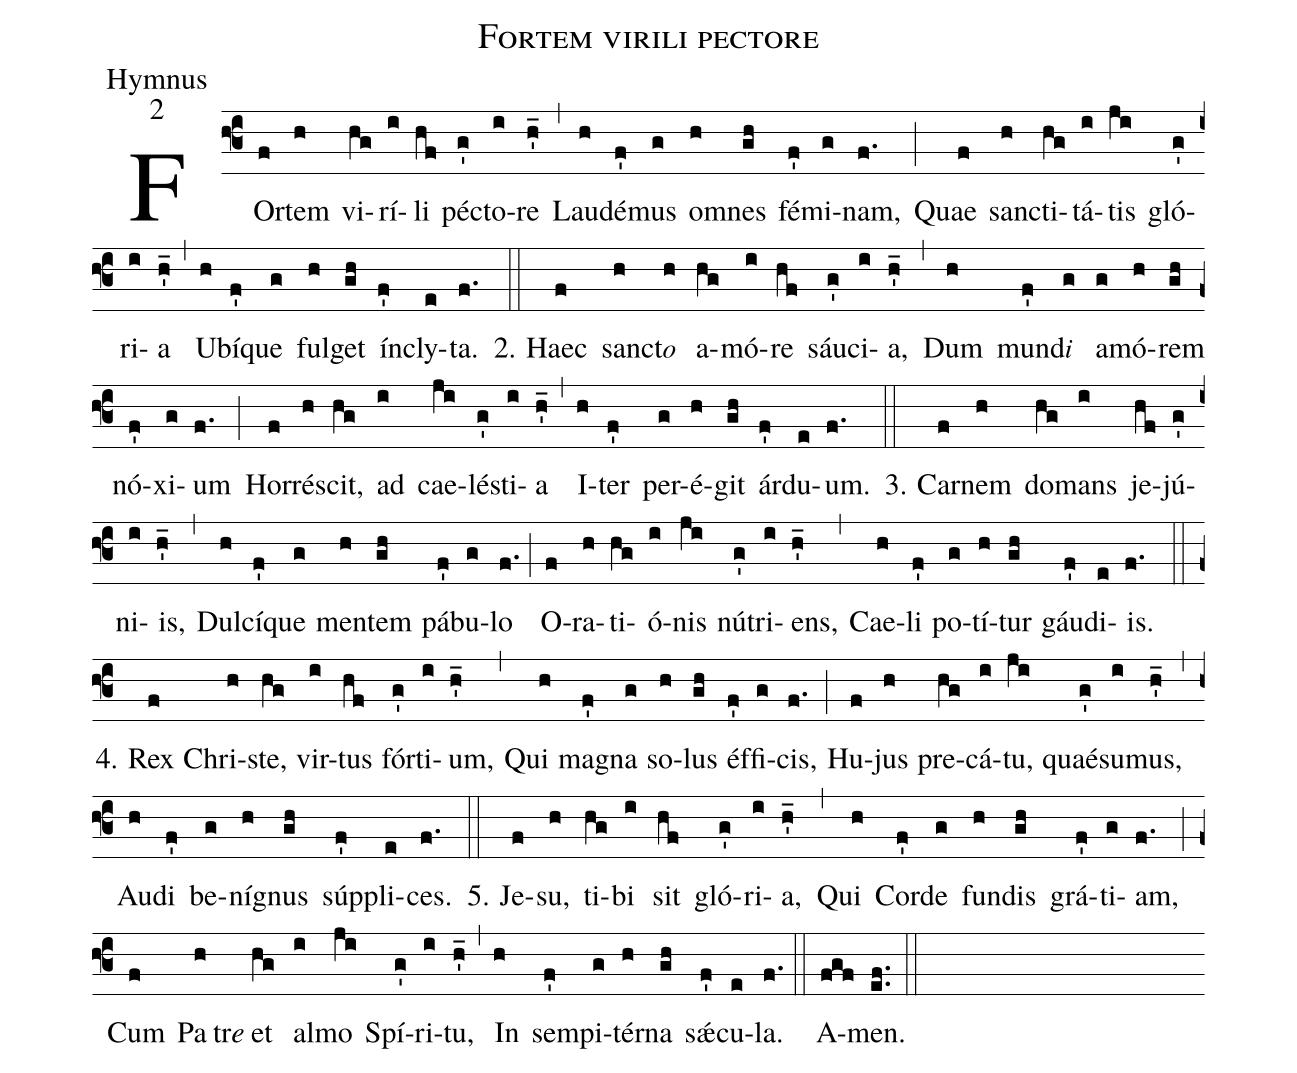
name:Fortem virili pectore;
office-part:Hymnus;
mode:2;
%%
(f3) FOr(f)tem(h) vi(hg)rí(i)li(hf) pé(g')cto(i)re(h'_) (,) Lau(h)dé(f')mus(g) o(h)mnes(gh) fé(f')mi(g)nam,(f.) (;) Quae(f) san(h)cti(hg)tá(i)tis(ji) gló(g')ri(i)a(h'_) (,) U(h)bí(f')que(g) ful(h)get(gh) ín(f')cly(e)ta.(f.) (::)
2. Haec(f) san(h)ct{<e>o</e>}(h) a(hg)mó(i)re(hf) sáu(g')ci(i)a,(h'_) (,) Dum(h) mun(f')d{<e>i</e>}(g) a(g)mó(h)rem(gh) nó(f')xi(g)um(f.) (;) Hor(f)ré(h)scit,(hg) ad(i) cae(ji)lé(g')sti(i)a(h'_) (,) I(h)ter(f') per(g)é(h)git(gh) ár(f')du(e)um.(f.) (::)
3. Car(f)nem(h) do(hg)mans(i) je(hf)jú(g')ni(i)is,(h'_) (,) Dul(h)cí(f')que(g) men(h)tem(gh) pá(f')bu(g)lo(f.) (;) O(f)ra(h)ti(hg)ó(i)nis(ji) nú(g')tri(i)ens,(h'_) (,) Cae(h)li(f') po(g)tí(h)tur(gh) gáu(f')di(e)is.(f.) (::)
4. Rex(f) Chri(h)ste,(hg) vir(i)tus(hf) fór(g')ti(i)um,(h'_) (,) Qui(h) ma(f')gna(g) so(h)lus(gh) éf(f')fi(g)cis,(f.) (;) Hu(f)jus(h) pre(hg)cá(i)tu,(ji) quaé(g')su(i)mus,(h'_) (,) Au(h)di(f') be(g)ní(h)gnus(gh) súp(f')pli(e)ces.(f.) (::)
5. Je(f)su,(h) ti(hg)bi(i) sit(hf) gló(g')ri(i)a,(h'_) (,)
Qui(h) Cor(f')de(g) fun(h)dis(gh) grá(f')ti(g)am,(f.) (;)
Cum(f) Pa(h)tr<i>e</i>() et(hg) al(i)mo(ji) Spí(g')ri(i)tu,(h'_) (,)
In(h) sem(f')pi(g)tér(h)na(gh) sǽ(f')cu(e)la.(f.) (::)
A(fgf)men.(ef..) (::)
